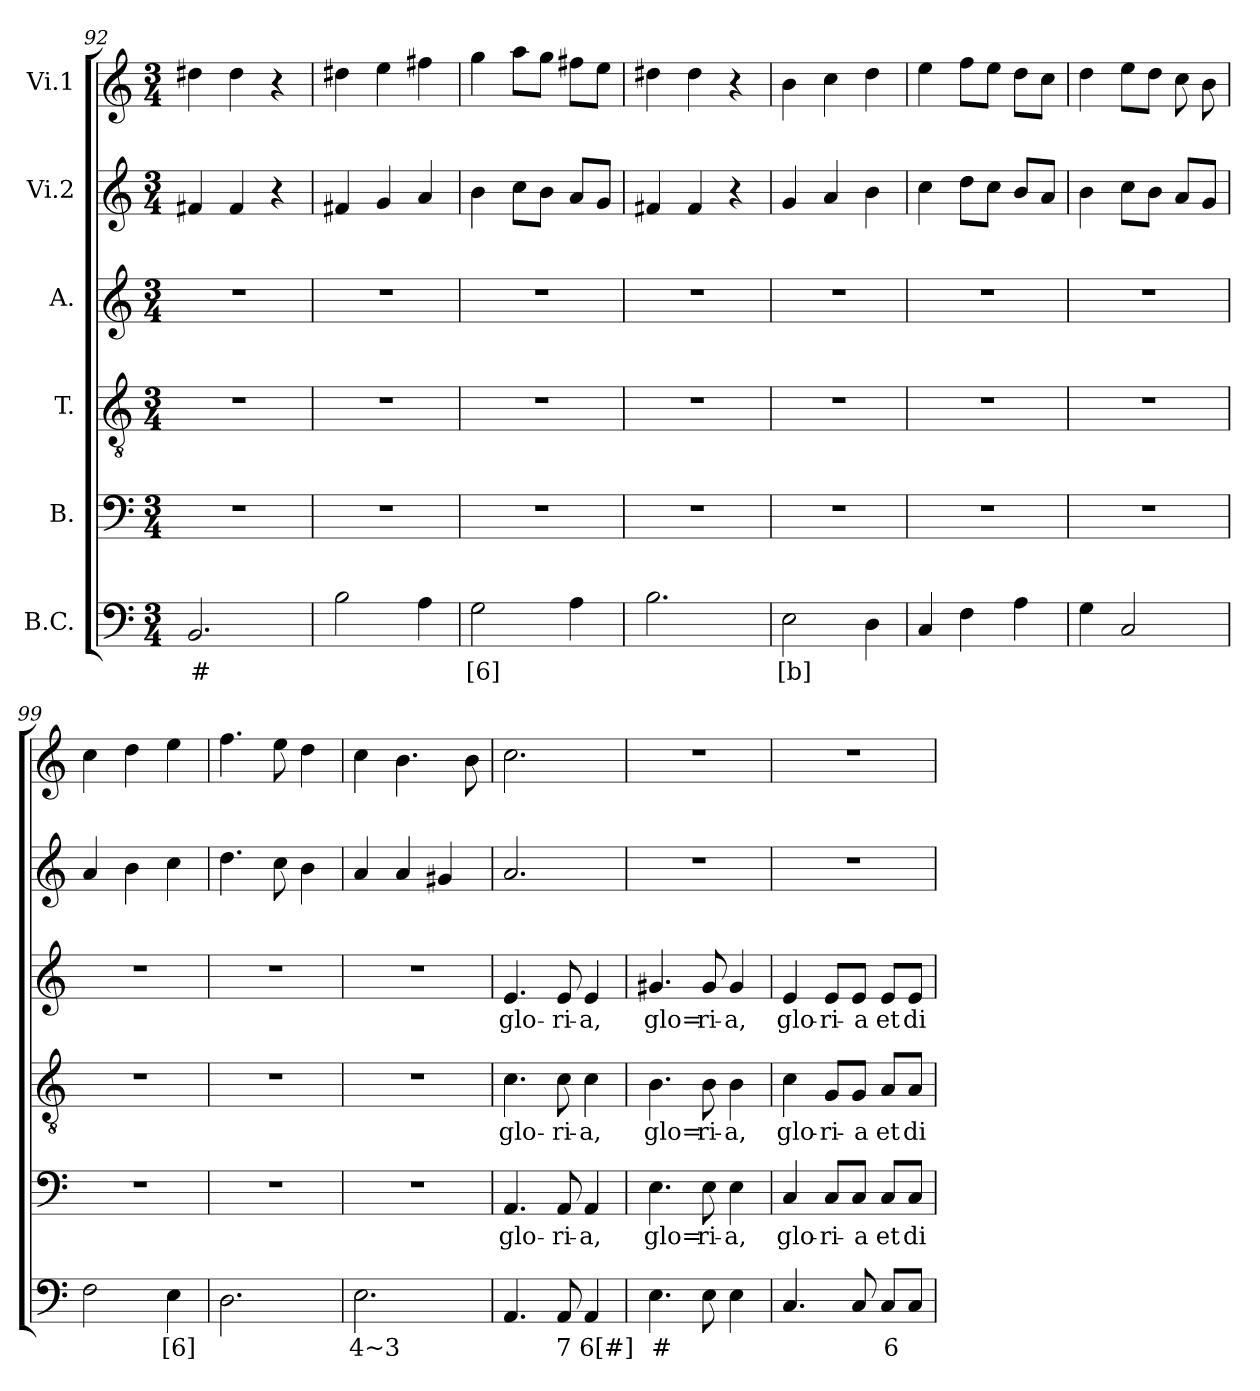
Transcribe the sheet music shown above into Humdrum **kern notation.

**kern	**text	**kern	**text	**kern	**text	**kern	**text	**kern	**kern
*part6	*part6	*part5	*part5	*part4	*part4	*part3	*part3	*part2	*part1
*staff6	*staff6	*staff5	*staff5	*staff4	*staff4	*staff3	*staff3	*staff2	*staff1
*I"B.C.	*	*I"B.	*	*I"T.	*	*I"A.	*	*I"Vi.2	*I"Vi.1
!!LO:LB:g=z
*clefF4	*	*clefF4	*	*clefGv2	*	*clefG2	*	*clefG2	*clefG2
*k[]	*	*k[]	*	*k[]	*	*k[]	*	*k[]	*k[]
*C:	*	*C:	*	*C:	*	*C:	*	*C:	*C:
*M3/4	*	*M3/4	*	*M3/4	*	*M3/4	*	*M3/4	*M3/4
=92	=92	=92	=92	=92	=92	=92	=92	=92	=92
!	!LO:LY:b	!	!	!	!	!	!	!	!
2.BB/	#	2.r	.	2.r	.	2.r	.	4f#X/	4dd#X\
.	.	.	.	.	.	.	.	4f#/	4dd#\
.	.	.	.	.	.	.	.	4r	4r
=93	=93	=93	=93	=93	=93	=93	=93	=93	=93
2B\	.	2.r	.	2.r	.	2.r	.	4f#X/	4dd#X\
.	.	.	.	.	.	.	.	4g/	4ee\
4A\	.	.	.	.	.	.	.	4a/	4ff#X\
=94	=94	=94	=94	=94	=94	=94	=94	=94	=94
!	!LO:LY:b	!	!	!	!	!	!	!	!
2G\	[6]	2.r	.	2.r	.	2.r	.	4b\	4gg\
.	.	.	.	.	.	.	.	8cc\L	8aa\L
.	.	.	.	.	.	.	.	8b\J	8gg\J
4A\	.	.	.	.	.	.	.	8a/L	8ff#X\L
.	.	.	.	.	.	.	.	8g/J	8ee\J
=95	=95	=95	=95	=95	=95	=95	=95	=95	=95
2.B\	.	2.r	.	2.r	.	2.r	.	4f#X/	4dd#X\
.	.	.	.	.	.	.	.	4f#/	4dd#\
.	.	.	.	.	.	.	.	4r	4r
=96	=96	=96	=96	=96	=96	=96	=96	=96	=96
!	!LO:LY:b	!	!	!	!	!	!	!	!
2E\	[b]	2.r	.	2.r	.	2.r	.	4g/	4b\
.	.	.	.	.	.	.	.	4a/	4cc\
4D\	.	.	.	.	.	.	.	4b\	4dd\
=97	=97	=97	=97	=97	=97	=97	=97	=97	=97
4C/	.	2.r	.	2.r	.	2.r	.	4cc\	4ee\
4F\	.	.	.	.	.	.	.	8dd\L	8ff\L
.	.	.	.	.	.	.	.	8cc\J	8ee\J
4A\	.	.	.	.	.	.	.	8b/L	8dd\L
.	.	.	.	.	.	.	.	8a/J	8cc\J
=98	=98	=98	=98	=98	=98	=98	=98	=98	=98
4G\	.	2.r	.	2.r	.	2.r	.	4b\	4dd\
2C/	.	.	.	.	.	.	.	8cc\L	8ee\L
.	.	.	.	.	.	.	.	8b\J	8dd\J
.	.	.	.	.	.	.	.	8a/L	8cc\
.	.	.	.	.	.	.	.	8g/J	8b\
=99	=99	=99	=99	=99	=99	=99	=99	=99	=99
2F\	.	2.r	.	2.r	.	2.r	.	4a/	4cc\
.	.	.	.	.	.	.	.	4b\	4dd\
!	!LO:LY:b	!	!	!	!	!	!	!	!
4E\	[6]	.	.	.	.	.	.	4cc\	4ee\
=100	=100	=100	=100	=100	=100	=100	=100	=100	=100
2.D\	.	2.r	.	2.r	.	2.r	.	4.dd\	4.ff\
.	.	.	.	.	.	.	.	8cc\	8ee\
.	.	.	.	.	.	.	.	4b\	4dd\
=101	=101	=101	=101	=101	=101	=101	=101	=101	=101
!	!LO:LY:b	!	!	!	!	!	!	!	!
2.E\	4~3	2.r	.	2.r	.	2.r	.	4a/	4cc\
.	.	.	.	.	.	.	.	4a/	4.b\
.	.	.	.	.	.	.	.	4g#X/	.
.	.	.	.	.	.	.	.	.	8b\
!!LO:PB:g=z
=102	=102	=102	=102	=102	=102	=102	=102	=102	=102
!	!	!	!LO:LY:b	!	!LO:LY:b	!	!LO:LY:b	!	!
4.AA/	.	4.AA/	glo-	4.c\	glo-	4.e/	glo-	2.a/	2.cc\
!	!LO:LY:b	!	!LO:LY:b	!	!LO:LY:b	!	!LO:LY:b	!	!
8AA/	7	8AA/	-ri-	8c\	-ri-	8e/	-ri-	.	.
!	!LO:LY:b	!	!LO:LY:b	!	!LO:LY:b	!	!LO:LY:b	!	!
4AA/	6[#]	4AA/	-a,	4c\	-a,	4e/	-a,	.	.
=103	=103	=103	=103	=103	=103	=103	=103	=103	=103
!	!LO:LY:b	!	!LO:LY:b	!	!LO:LY:b	!	!LO:LY:b	!	!
4.E\	#	4.E\	glo=	4.B\	glo=	4.g#X/	glo=	2.r	2.r
!	!	!	!LO:LY:b	!	!LO:LY:b	!	!LO:LY:b	!	!
8E\	.	8E\	ri-	8B\	ri-	8g#/	ri-	.	.
!	!	!	!LO:LY:b	!	!LO:LY:b	!	!LO:LY:b	!	!
4E\	.	4E\	-a,	4B\	-a,	4g#/	-a,	.	.
=104	=104	=104	=104	=104	=104	=104	=104	=104	=104
!	!	!	!LO:LY:b	!	!LO:LY:b	!	!LO:LY:b	!	!
4.C/	.	4C/	glo-	4c\	glo-	4e/	glo-	2.r	2.r
!	!	!	!LO:LY:b	!	!LO:LY:b	!	!LO:LY:b	!	!
.	.	8C/L	-ri-	8G/L	-ri-	8e/L	-ri-	.	.
!	!	!	!LO:LY:b	!	!LO:LY:b	!	!LO:LY:b	!	!
8C/	.	8C/J	-a	8G/J	-a	8e/J	-a	.	.
!	!LO:LY:b	!	!LO:LY:b	!	!LO:LY:b	!	!LO:LY:b	!	!
8C/L	6	8C/L	et	8A/L	et	8e/L	et	.	.
!	!	!	!LO:LY:b	!	!LO:LY:b	!	!LO:LY:b	!	!
8C/J	.	8C/J	di-	8A/J	di-	8e/J	di-	.	.
=	=	=	=	=	=	=	=	=	=
*-	*-	*-	*-	*-	*-	*-	*-	*-	*-
